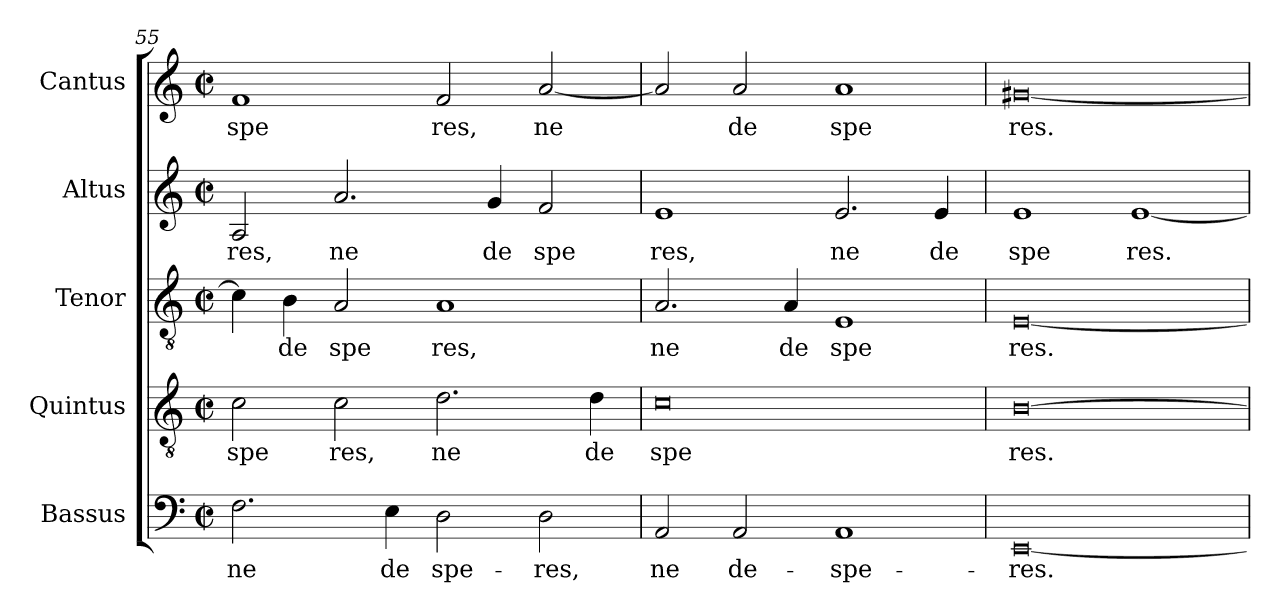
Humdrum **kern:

**kern	**text	**kern	**text	**kern	**text	**kern	**text	**kern	**text
*part5	*part5	*part4	*part4	*part3	*part3	*part2	*part2	*part1	*part1
*staff5	*staff5	*staff4	*staff4	*staff3	*staff3	*staff2	*staff2	*staff1	*staff1
*I"Bassus	*	*I"Quintus	*	*I"Tenor	*	*I"Altus	*	*I"Cantus	*
*clefF4	*	*clefGv2	*	*clefGv2	*	*clefG2	*	*clefG2	*
*M2/2	*	*M2/2	*	*M2/2	*	*M2/2	*	*M2/2	*
*met(c|)	*	*met(c|)	*	*met(c|)	*	*met(c|)	*	*met(c|)	*
=55	=55	=55	=55	=55	=55	=55	=55	=55	=55
!	!LO:LY:b:cj	!	!LO:LY:b:cj	!	!	!	!LO:LY:b:cj	!	!LO:LY:b:cj
2.F\	ne	2c\	spe	4c\]	.	2A/	res,	1f	spe
!	!	!	!	!	!LO:LY:b:cj	!	!	!	!
.	.	.	.	4B\	de	.	.	.	.
!	!	!	!LO:LY:b:cj	!	!LO:LY:b:cj	!	!LO:LY:b:cj	!	!
.	.	2c\	res,	2A/	spe	2.a/	ne	.	.
!	!LO:LY:b:cj	!	!	!	!	!	!	!	!
4E\	de	.	.	.	.	.	.	.	.
!	!LO:LY:b:cj	!	!LO:LY:b:cj	!	!LO:LY:b:cj	!	!	!	!LO:LY:b:cj
2D\	spe-	2.d\	ne	1A	res,	.	.	2f/	res,
!	!	!	!	!	!	!	!LO:LY:b:cj	!	!
.	.	.	.	.	.	4g/	de	.	.
!	!LO:LY:b:cj	!	!	!	!	!	!LO:LY:b:cj	!	!LO:LY:b:cj
2D\	-res,	.	.	.	.	2f/	spe	[<2a/	ne
!	!	!	!LO:LY:b:cj	!	!	!	!	!	!
.	.	4d\	de	.	.	.	.	.	.
=56	=56	=56	=56	=56	=56	=56	=56	=56	=56
!	!LO:LY:b:cj	!	!LO:LY:b:cj	!	!LO:LY:b:cj	!	!LO:LY:b:cj	!	!
2AA/	ne	0c	spe	2.A/	ne	1e	res,	2a/]	.
!	!LO:LY:b:cj	!	!	!	!	!	!	!	!LO:LY:b:cj
2AA/	de-	.	.	.	.	.	.	2a/	de
!	!	!	!	!	!LO:LY:b:cj	!	!	!	!
.	.	.	.	4A/	de	.	.	.	.
!	!LO:LY:b:cj	!	!	!	!LO:LY:b:cj	!	!LO:LY:b:cj	!	!LO:LY:b:cj
1AA	-spe-	.	.	1E	spe	2.e/	ne	1a	spe
!	!	!	!	!	!	!	!LO:LY:b:cj	!	!
.	.	.	.	.	.	4e/	de	.	.
=57	=57	=57	=57	=57	=57	=57	=57	=57	=57
!	!LO:LY:b:cj	!	!LO:LY:b:cj	!	!LO:LY:b:cj	!	!LO:LY:b:cj	!	!LO:LY:b:cj
[<0EE	-res.	[>0B	res.	[<0E	res.	1e	spe	[<0g#X	res.
!	!	!	!	!	!	!	!LO:LY:b:cj	!	!
.	.	.	.	.	.	[<1e	res.	.	.
=	=	=	=	=	=	=	=	=	=
*-	*-	*-	*-	*-	*-	*-	*-	*-	*-
